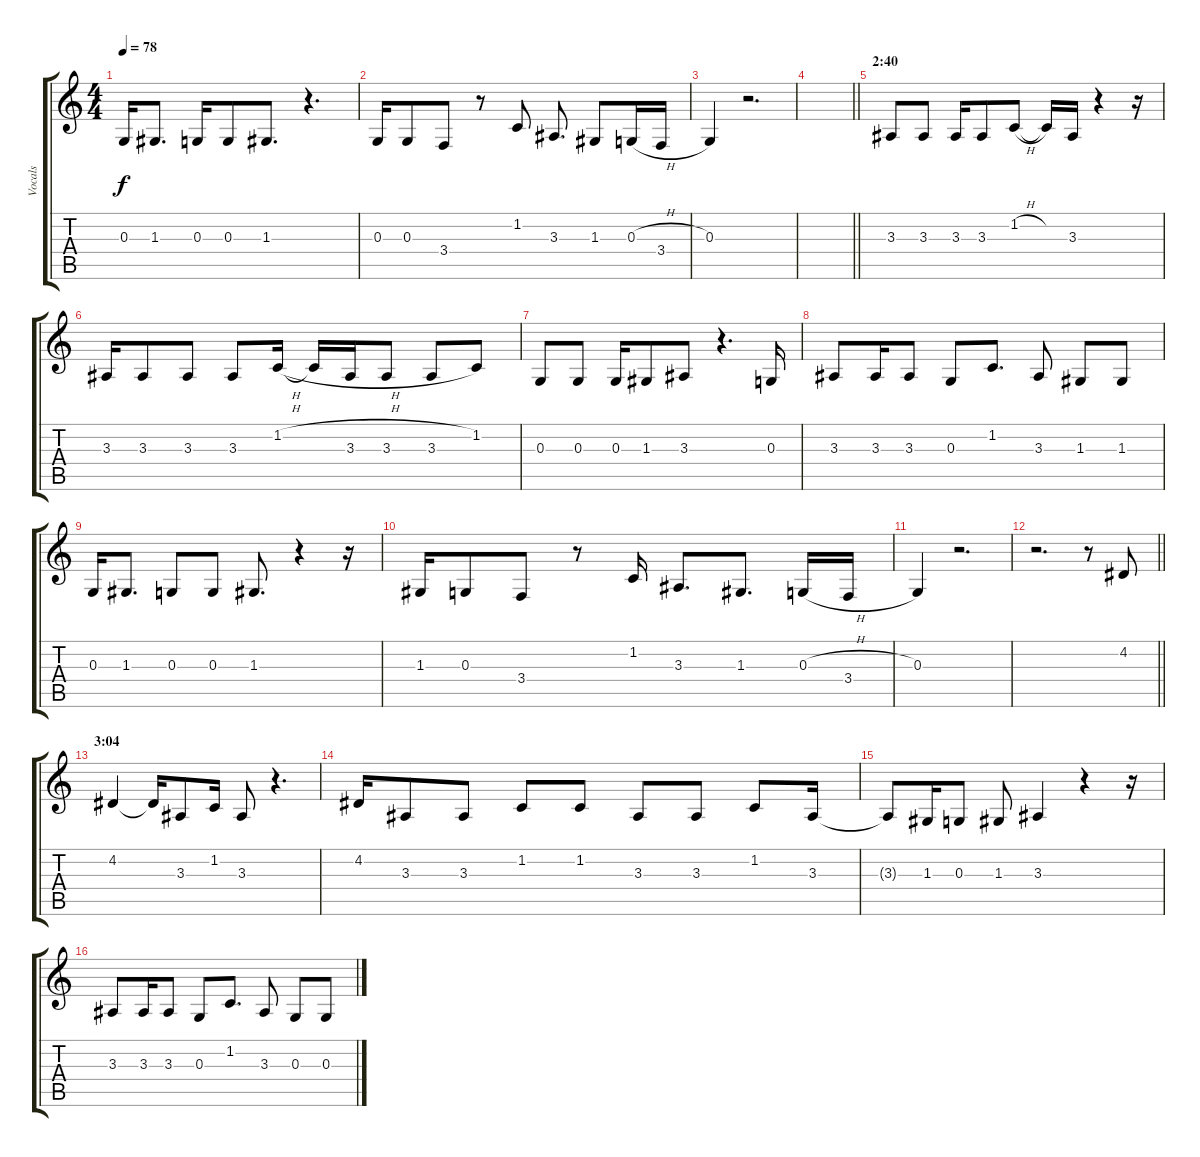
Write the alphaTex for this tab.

\track ("Vocals" "Vocals") {instrument tenorsax}
\staff {score tabs}
\tuning (E4 B3 G3 D3 A2 E2) {hide}
\ts (4 4)
\tempo 78
\clef g2
\ks c
0.3{t}.16{dy f} 1.3.8{d} 0.3.16 0.3.8 1.3.8{d} r.4{d} |
0.3.16 0.3.8 3.4.8 r.8 1.2.8 3.3.8{d} 1.3.8 0.3{h}.16 3.4.16 |
0.3.4 r.2{d} |
\barLineRight lightlight
|
\section ("" "2:40")
3.3.8 3.3.8 3.3.16 3.3.8 1.2{h}.8 1.2{t}.16 3.3.16 r.4 r.16 |
3.3.16 3.3.8 3.3.8 3.3.8 1.2{h}.16 1.2{h t}.16 3.3.16 3.3.8 3.3.8 1.2.8 |
0.3.8 0.3.8 0.3.16 1.3.8 3.3.8 r.4{d} 0.3.16 |
3.3.8 3.3.16 3.3.8 0.3.8 1.2.8{d} 3.3.8 1.3.8 1.3.8 |
0.3.16 1.3.8{d} 0.3.8 0.3.8 1.3.8{d} r.4 r.16 |
1.3.16 0.3.8 3.4.8 r.8 1.2.16 3.3.8{d} 1.3.8{d} 0.3{h}.16 3.4.16 |
0.3.4 r.2{d} |
\barLineRight lightlight
r.2{d} r.8 4.2.8 |
\section ("" "3:04")
4.2.4 4.2{t}.16 3.3.8 1.2.16 3.3.8 r.4{d} |
4.2.16 3.3.8 3.3.8 1.2.8 1.2.8 3.3.8 3.3.8 1.2.8 3.3.16 |
3.3{t}.8 1.3.16 0.3.8 1.3.8 3.3.4 r.4 r.16 |
3.3.8 3.3.16 3.3.8 0.3.8 1.2.8{d} 3.3.8 0.3.8 0.3.8
